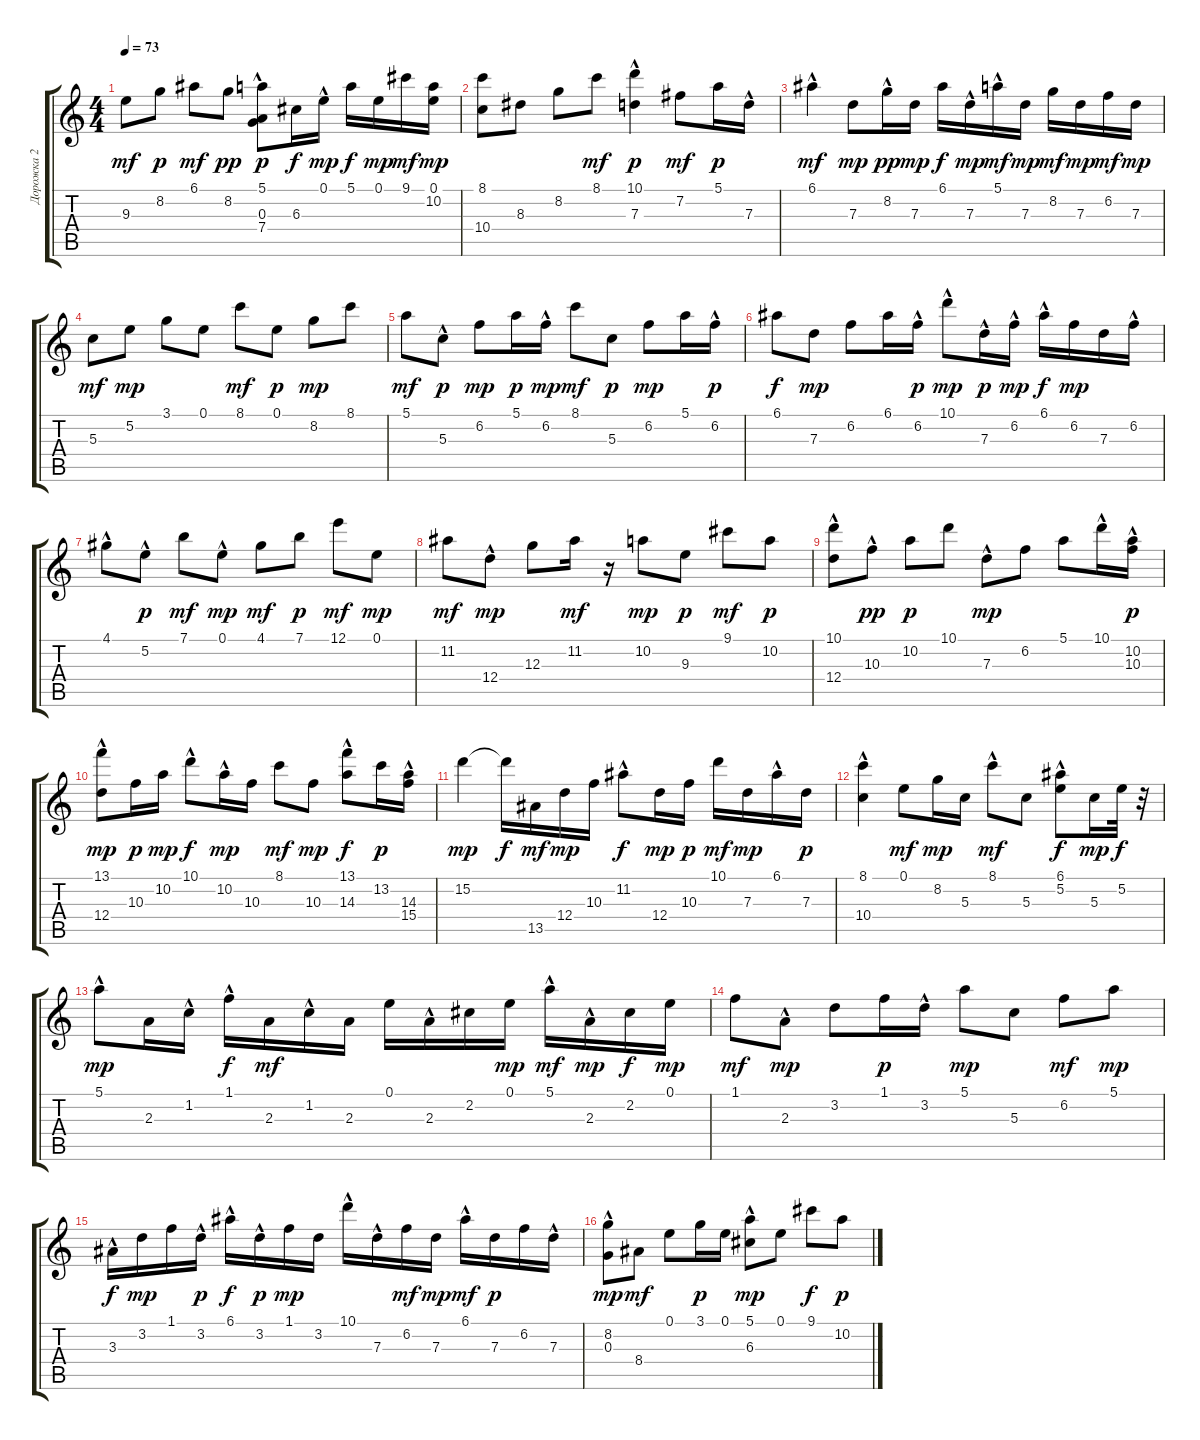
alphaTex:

\track ("Дорожка 2" "Дорожка 2") {instrument acousticguitarnylon}
\staff {score tabs}
\tuning (E4 B3 G3 D3 A2 E2) {hide}
\ts (4 4)
\tempo 73
\clef g2
\ks c
9.3.8{dy mf} 8.2.8{dy p} 6.1.8{dy mf} 8.2.8{dy pp} (5.1{hac} 0.3 7.4).8{dy p} 6.3.16{dy f} 0.1{hac}.16{dy mp} 5.1.16{dy f} 0.1.16{dy mp} 9.1.16{dy mf} (0.1 10.2).16{dy mp} |
(8.1 10.4).8 8.3.8 8.2.8 8.1.8{dy mf} (10.1 7.3{hac}).4{dy p} 7.2.8{dy mf} 5.1.16{dy p} 7.3{hac}.16 |
6.1{hac}.4{dy mf} 7.3.8{dy mp} 8.2{hac}.16{dy pp} 7.3.16{dy mp} 6.1.16{dy f} 7.3{hac}.16{dy mp} 5.1{hac}.16{dy mf} 7.3.16{dy mp} 8.2.16{dy mf} 7.3.16{dy mp} 6.2.16{dy mf} 7.3.16{dy mp} |
5.3.8{dy mf} 5.2.8{dy mp} 3.1.8 0.1.8 8.1.8{dy mf} 0.1.8{dy p} 8.2.8{dy mp} 8.1.8 |
5.1.8{dy mf} 5.3{hac}.8{dy p} 6.2.8{dy mp} 5.1.16{dy p} 6.2{hac}.16{dy mp} 8.1.8{dy mf} 5.3.8{dy p} 6.2.8{dy mp} 5.1.16 6.2{hac}.16{dy p} |
6.1.8{dy f} 7.3.8{dy mp} 6.2.8 6.1.16 6.2{hac}.16{dy p} 10.1{hac}.8{dy mp} 7.3{hac}.16{dy p} 6.2{hac}.16{dy mp} 6.1{hac}.16{dy f} 6.2.16{dy mp} 7.3.16 6.2{hac}.16 |
4.1{hac}.8 5.2{hac}.8{dy p} 7.1.8{dy mf} 0.1{hac}.8{dy mp} 4.1.8{dy mf} 7.1.8{dy p} 12.1.8{dy mf} 0.1.8{dy mp} |
11.2.8{dy mf} 12.4{hac}.8{dy mp} 12.3.8 11.2.16{dy mf} r.16 10.2.8{dy mp} 9.3.8{dy p} 9.1.8{dy mf} 10.2.8{dy p} |
(10.1 12.4{hac}).8 10.3{hac}.8{dy pp} 10.2.8{dy p} 10.1.8 7.3{hac}.8{dy mp} 6.2.8 5.1.8 10.1{hac}.16 (10.2{hac} 10.3{hac}).16{dy p} |
(13.1{hac} 12.4).8{dy mp} 10.3.16{dy p} 10.2.16{dy mp} 10.1{hac}.8{dy f} 10.2{hac}.16{dy mp} 10.3.16 8.1.8{dy mf} 10.3.8{dy mp} (13.1{hac} 14.3).8{dy f} 13.2.16{dy p} (14.3 15.4{hac}).16 |
15.2.4{dy mp} 15.2{t}.16{dy f} 13.5.16{dy mf} 12.4.16{dy mp} 10.3.16 11.2{hac}.8{dy f} 12.4.16{dy mp} 10.3.16{dy p} 10.1.16{dy mf} 7.3.16{dy mp} 6.1{hac}.16 7.3.16{dy p} |
(8.1{hac} 10.4{hac}).4 0.1.8{dy mf} 8.2.16{dy mp} 5.3.16 8.1{hac}.8{dy mf} 5.3.8 (6.1{hac} 5.2).8{dy f} 5.3.16{dy mp} 5.2.32{dy f} r.32 |
5.1{hac}.8{dy mp} 2.3.16 1.2{hac}.16 1.1{hac}.16{dy f} 2.3.16{dy mf} 1.2{hac}.16 2.3.16 0.1.16 2.3{hac}.16 2.2.16 0.1.16{dy mp} 5.1{hac}.16{dy mf} 2.3{hac}.16{dy mp} 2.2.16{dy f} 0.1.16{dy mp} |
1.1.8{dy mf} 2.3{hac}.8{dy mp} 3.2.8 1.1.16{dy p} 3.2{hac}.16 5.1.8{dy mp} 5.3.8 6.2.8{dy mf} 5.1.8{dy mp} |
3.3{hac}.16{dy f} 3.2.16{dy mp} 1.1.16 3.2{hac}.16{dy p} 6.1{hac}.16{dy f} 3.2{hac}.16{dy p} 1.1.16{dy mp} 3.2.16 10.1{hac}.16 7.3{hac}.16 6.2.16{dy mf} 7.3.16{dy mp} 6.1{hac}.16{dy mf} 7.3.16{dy p} 6.2.16 7.3{hac}.16 |
(8.2 0.3{hac}).8{dy mp} 8.4.8{dy mf} 0.1.8 3.1.16{dy p} 0.1.16 (5.1 6.3{hac}).8{dy mp} 0.1.8 9.1.8{dy f} 10.2.8{dy p}
